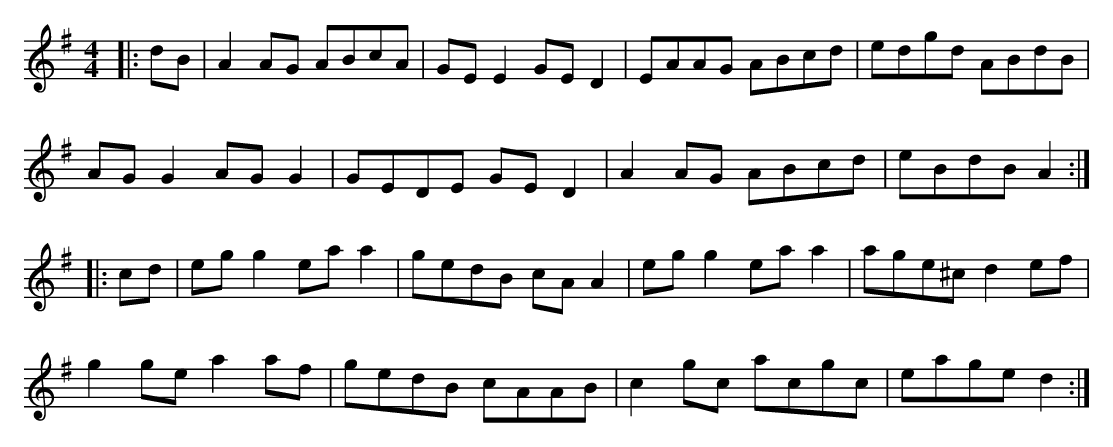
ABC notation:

X:1
M:4/4
K:Ador
|:dB|A2AG ABcA|GEE2 GED2|EAAG ABcd|edgd ABdB|
AGG2 AGG2|GEDE GED2|A2AG ABcd|eBdB A2:|
|:cd|egg2 eaa2|gedB cAA2|egg2 eaa2|age^c d2ef|
g2ge a2af|gedB cAAB|c2gc acgc|eage d2:|
